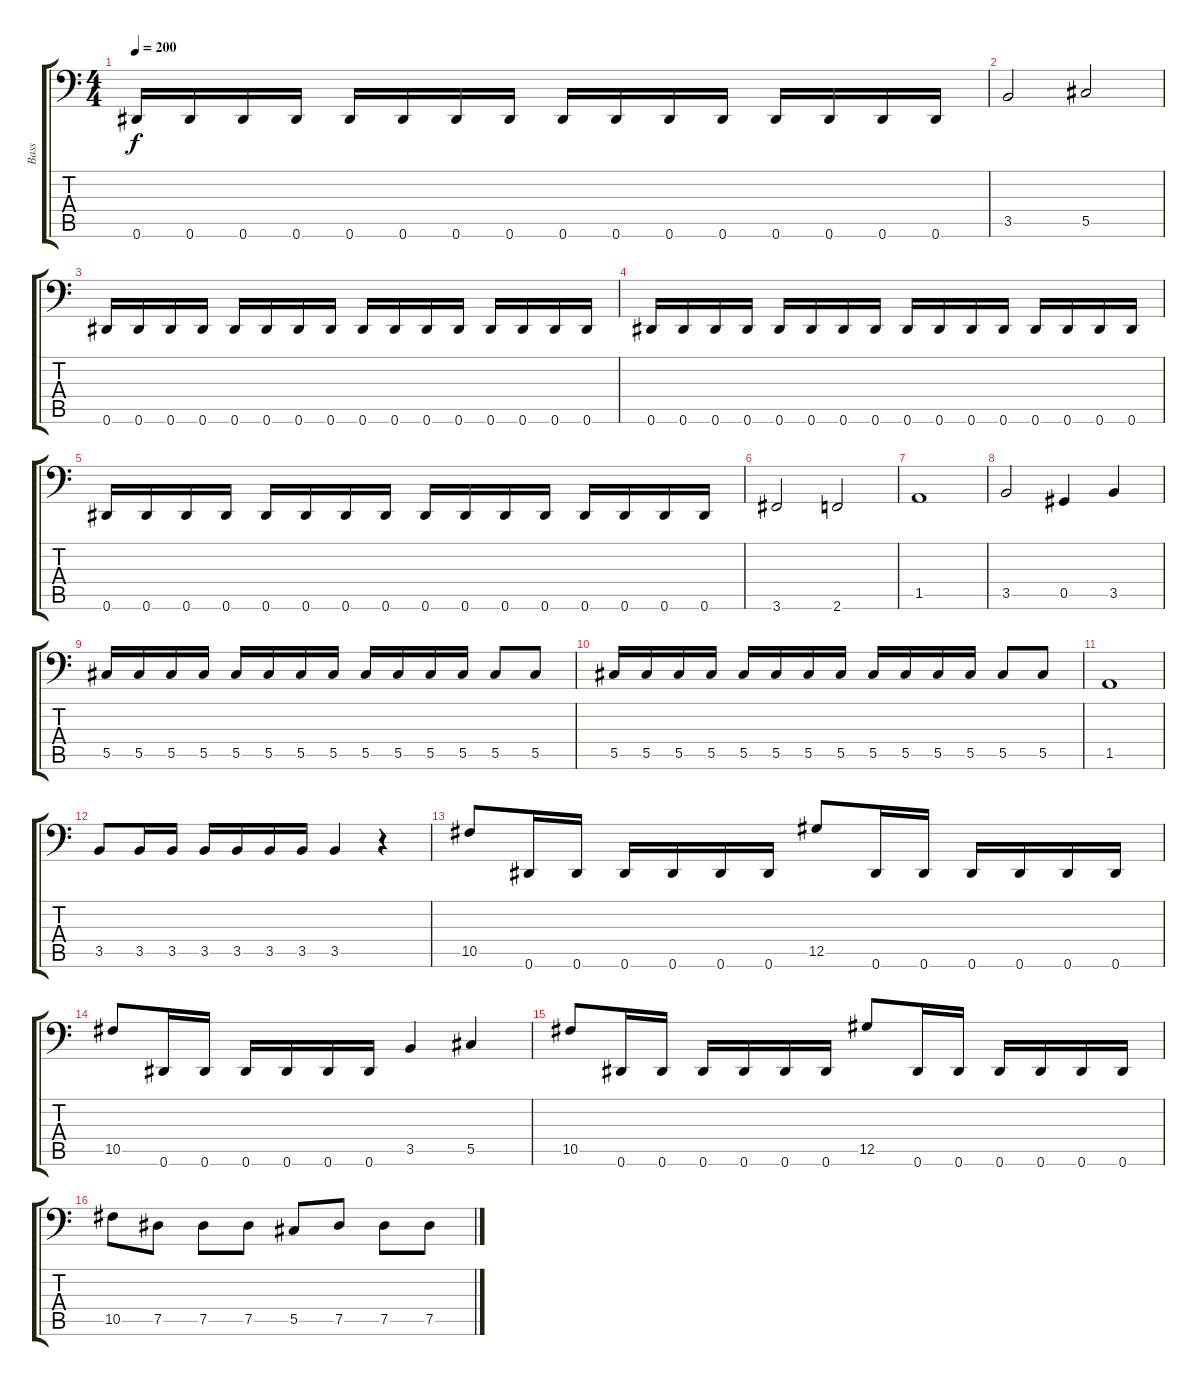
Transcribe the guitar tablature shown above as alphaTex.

\track ("Bass" "Bass") {instrument electricbasspick}
\staff {score tabs}
\tuning (Eb3 Bb2 Gb2 Db2 Ab1 Eb1) {hide}
\ts (4 4)
\tempo 200
\clef f4
\ks c
0.6.16{dy f} 0.6.16 0.6.16 0.6.16 0.6.16 0.6.16 0.6.16 0.6.16 0.6.16 0.6.16 0.6.16 0.6.16 0.6.16 0.6.16 0.6.16 0.6.16 |
3.5.2 5.5.2 |
0.6.16 0.6.16 0.6.16 0.6.16 0.6.16 0.6.16 0.6.16 0.6.16 0.6.16 0.6.16 0.6.16 0.6.16 0.6.16 0.6.16 0.6.16 0.6.16 |
0.6.16 0.6.16 0.6.16 0.6.16 0.6.16 0.6.16 0.6.16 0.6.16 0.6.16 0.6.16 0.6.16 0.6.16 0.6.16 0.6.16 0.6.16 0.6.16 |
0.6.16 0.6.16 0.6.16 0.6.16 0.6.16 0.6.16 0.6.16 0.6.16 0.6.16 0.6.16 0.6.16 0.6.16 0.6.16 0.6.16 0.6.16 0.6.16 |
3.6.2 2.6.2 |
1.5.1 |
3.5.2 0.5.4 3.5.4 |
5.5.16 5.5.16 5.5.16 5.5.16 5.5.16 5.5.16 5.5.16 5.5.16 5.5.16 5.5.16 5.5.16 5.5.16 5.5.8 5.5.8 |
5.5.16 5.5.16 5.5.16 5.5.16 5.5.16 5.5.16 5.5.16 5.5.16 5.5.16 5.5.16 5.5.16 5.5.16 5.5.8 5.5.8 |
1.5.1 |
3.5.8 3.5.16 3.5.16 3.5.16 3.5.16 3.5.16 3.5.16 3.5.4 r.4 |
10.5.8 0.6.16 0.6.16 0.6.16 0.6.16 0.6.16 0.6.16 12.5.8 0.6.16 0.6.16 0.6.16 0.6.16 0.6.16 0.6.16 |
10.5.8 0.6.16 0.6.16 0.6.16 0.6.16 0.6.16 0.6.16 3.5.4 5.5.4 |
10.5.8 0.6.16 0.6.16 0.6.16 0.6.16 0.6.16 0.6.16 12.5.8 0.6.16 0.6.16 0.6.16 0.6.16 0.6.16 0.6.16 |
10.5.8 7.5.8 7.5.8 7.5.8 5.5.8 7.5.8 7.5.8 7.5.8
